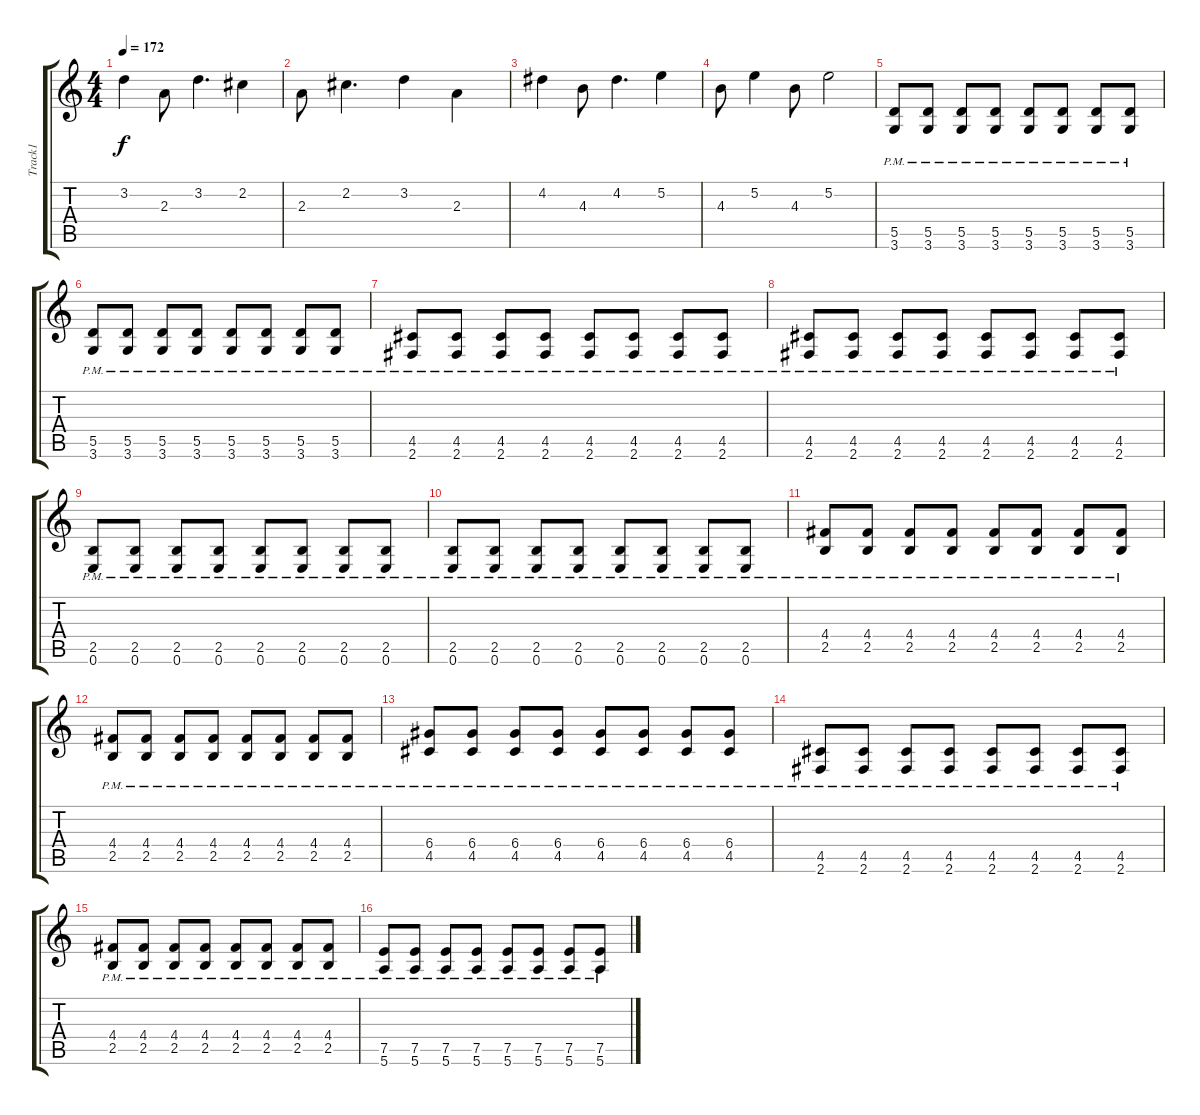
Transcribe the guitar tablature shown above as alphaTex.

\track ("Track1" "Track1") {instrument overdrivenguitar}
\staff {score tabs}
\tuning (E4 B3 G3 D3 A2 E2) {hide}
\ts (4 4)
\tempo 172
\clef g2
\ks c
3.2.4{dy f} 2.3.8{beam Down} 3.2.4{d} 2.2.4 |
2.3.8{beam Down} 2.2.4{d} 3.2.4 2.3.4{beam Down} |
4.2.4 4.3.8 4.2.4{d} 5.2.4 |
4.3.8 5.2.4 4.3.8 5.2.2 |
(5.5{pm} 3.6{pm}).8 (5.5{pm} 3.6{pm}).8 (5.5{pm} 3.6{pm}).8 (5.5{pm} 3.6{pm}).8 (5.5{pm} 3.6{pm}).8 (5.5{pm} 3.6{pm}).8 (5.5{pm} 3.6{pm}).8 (5.5{pm} 3.6{pm}).8 |
(5.5{pm} 3.6{pm}).8 (5.5{pm} 3.6{pm}).8 (5.5{pm} 3.6{pm}).8 (5.5{pm} 3.6{pm}).8 (5.5{pm} 3.6{pm}).8 (5.5{pm} 3.6{pm}).8 (5.5{pm} 3.6{pm}).8 (5.5{pm} 3.6{pm}).8 |
(4.5{pm} 2.6{pm}).8 (4.5{pm} 2.6{pm}).8 (4.5{pm} 2.6{pm}).8 (4.5{pm} 2.6{pm}).8 (4.5{pm} 2.6{pm}).8 (4.5{pm} 2.6{pm}).8 (4.5{pm} 2.6{pm}).8 (4.5{pm} 2.6{pm}).8 |
(4.5{pm} 2.6{pm}).8 (4.5{pm} 2.6{pm}).8 (4.5{pm} 2.6{pm}).8 (4.5{pm} 2.6{pm}).8 (4.5{pm} 2.6{pm}).8 (4.5{pm} 2.6{pm}).8 (4.5{pm} 2.6{pm}).8 (4.5{pm} 2.6{pm}).8 |
(2.5{pm} 0.6{pm}).8 (2.5{pm} 0.6{pm}).8 (2.5{pm} 0.6{pm}).8 (2.5{pm} 0.6{pm}).8 (2.5{pm} 0.6{pm}).8 (2.5{pm} 0.6{pm}).8 (2.5{pm} 0.6{pm}).8 (2.5{pm} 0.6{pm}).8 |
(2.5{pm} 0.6{pm}).8 (2.5{pm} 0.6{pm}).8 (2.5{pm} 0.6{pm}).8 (2.5{pm} 0.6{pm}).8 (2.5{pm} 0.6{pm}).8 (2.5{pm} 0.6{pm}).8 (2.5{pm} 0.6{pm}).8 (2.5{pm} 0.6{pm}).8 |
(4.4{pm} 2.5{pm}).8 (4.4{pm} 2.5{pm}).8 (4.4{pm} 2.5{pm}).8 (4.4{pm} 2.5{pm}).8 (4.4{pm} 2.5{pm}).8 (4.4{pm} 2.5{pm}).8 (4.4{pm} 2.5{pm}).8 (4.4{pm} 2.5{pm}).8 |
(4.4{pm} 2.5{pm}).8 (4.4{pm} 2.5{pm}).8 (4.4{pm} 2.5{pm}).8 (4.4{pm} 2.5{pm}).8 (4.4{pm} 2.5{pm}).8 (4.4{pm} 2.5{pm}).8 (4.4{pm} 2.5{pm}).8 (4.4{pm} 2.5{pm}).8 |
(6.4{pm} 4.5{pm}).8 (6.4{pm} 4.5{pm}).8 (6.4{pm} 4.5{pm}).8 (6.4{pm} 4.5{pm}).8 (6.4{pm} 4.5{pm}).8 (6.4{pm} 4.5{pm}).8 (6.4{pm} 4.5{pm}).8 (6.4{pm} 4.5{pm}).8 |
(4.5{pm} 2.6{pm}).8 (4.5{pm} 2.6{pm}).8 (4.5{pm} 2.6{pm}).8 (4.5{pm} 2.6{pm}).8 (4.5{pm} 2.6{pm}).8 (4.5{pm} 2.6{pm}).8 (4.5{pm} 2.6{pm}).8 (4.5{pm} 2.6{pm}).8 |
(4.4{pm} 2.5{pm}).8 (4.4{pm} 2.5{pm}).8 (4.4{pm} 2.5{pm}).8 (4.4{pm} 2.5{pm}).8 (4.4{pm} 2.5{pm}).8 (4.4{pm} 2.5{pm}).8 (4.4{pm} 2.5{pm}).8 (4.4{pm} 2.5{pm}).8 |
(7.5{pm} 5.6{pm}).8 (7.5{pm} 5.6{pm}).8 (7.5{pm} 5.6{pm}).8 (7.5{pm} 5.6{pm}).8 (7.5{pm} 5.6{pm}).8 (7.5{pm} 5.6{pm}).8 (7.5{pm} 5.6{pm}).8 (7.5{pm} 5.6{pm}).8
